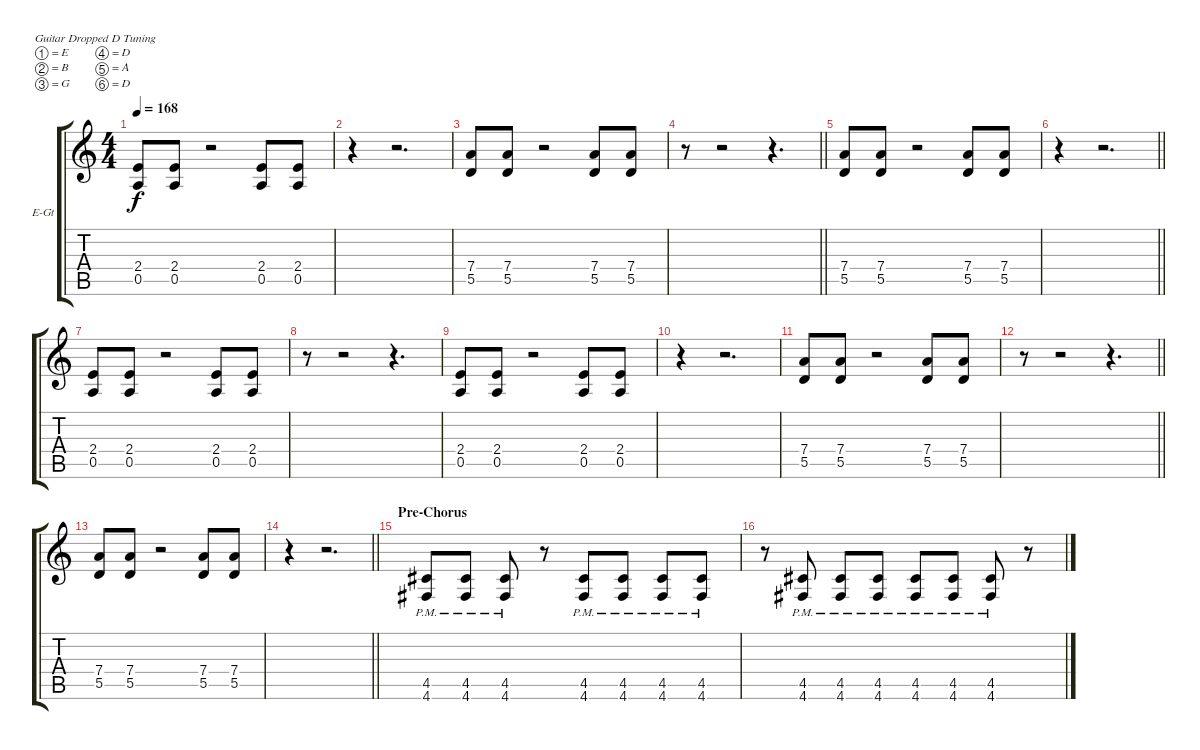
\bracketExtendMode groupsimilarinstruments
\firstSystemTrackNameOrientation horizontal
\otherSystemsTrackNameOrientation horizontal
\track ("Rhythm" "E-Gt") {instrument distortionguitar}
\staff {score tabs}
\tuning (E4 B3 G3 D3 A2 D2)
\ts (4 4)
\tempo 168
\clef g2
\ks c
(2.4 0.5).8{dy f} (2.4 0.5).8 r.2 (2.4 0.5).8 (2.4 0.5).8 |
r.4 r.2{d} |
(7.4 5.5).8 (7.4 5.5).8 r.2 (7.4 5.5).8 (7.4 5.5).8 |
\barLineRight lightlight
r.8 r.2 r.4{d} |
(7.4 5.5).8 (7.4 5.5).8 r.2 (7.4 5.5).8 (7.4 5.5).8 |
\barLineRight lightlight
r.4 r.2{d} |
(2.4 0.5).8 (2.4 0.5).8 r.2 (2.4 0.5).8 (2.4 0.5).8 |
r.8 r.2 r.4{d} |
(2.4 0.5).8 (2.4 0.5).8 r.2 (2.4 0.5).8 (2.4 0.5).8 |
r.4 r.2{d} |
(7.4 5.5).8 (7.4 5.5).8 r.2 (7.4 5.5).8 (7.4 5.5).8 |
\barLineRight lightlight
r.8 r.2 r.4{d} |
(7.4 5.5).8 (7.4 5.5).8 r.2 (7.4 5.5).8 (7.4 5.5).8 |
\barLineRight lightlight
r.4 r.2{d} |
\section ("" "Pre-Chorus")
(4.5{pm} 4.6{pm}).8 (4.5{pm} 4.6{pm}).8 (4.5{pm} 4.6{pm}).8 r.8 (4.5{pm} 4.6{pm}).8 (4.5{pm} 4.6{pm}).8 (4.5{pm} 4.6{pm}).8 (4.5{pm} 4.6{pm}).8 |
r.8 (4.5{pm} 4.6{pm}).8 (4.5{pm} 4.6{pm}).8 (4.5{pm} 4.6{pm}).8 (4.5{pm} 4.6{pm}).8 (4.5{pm} 4.6{pm}).8 (4.5{pm} 4.6{pm}).8 r.8
